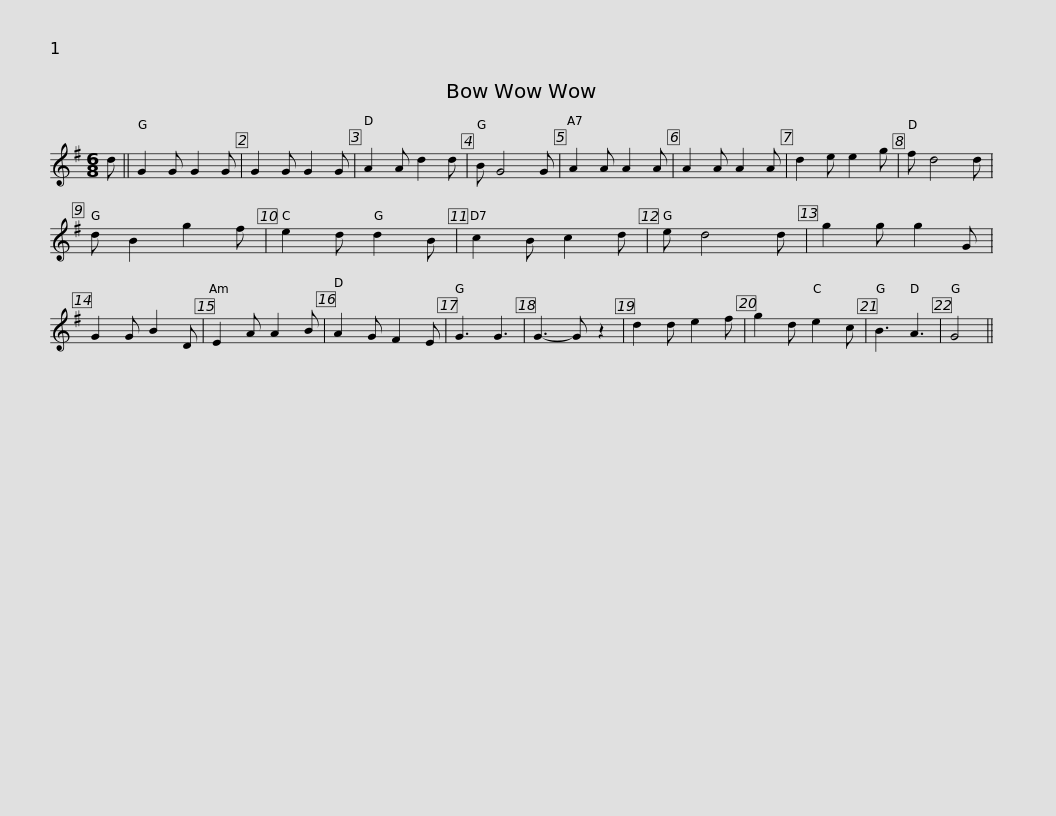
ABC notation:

X:1
L:1/8
M:6/8
I:linebreak $
K:G
V:1 treble
V:1
 d || G2 G G2 G | G2 G G2 G | A2 A d2 d | B G4 G | %5
 A2 A A2 A | A2 A A2 A | d2 e e2 g | f d4 d | d B2 g2 f |$ %10
 e2 d d2 B | c2 B c2 d | e d4 d | g2 g g2 G | G2 G B2 D | %15
 E2 A A2 B | A2 G F2 E | G3 G3 | G3- G z2 | d2 d e2 f |$ %20
 g2 d e2 c | B3 A3 | G4 || %23
